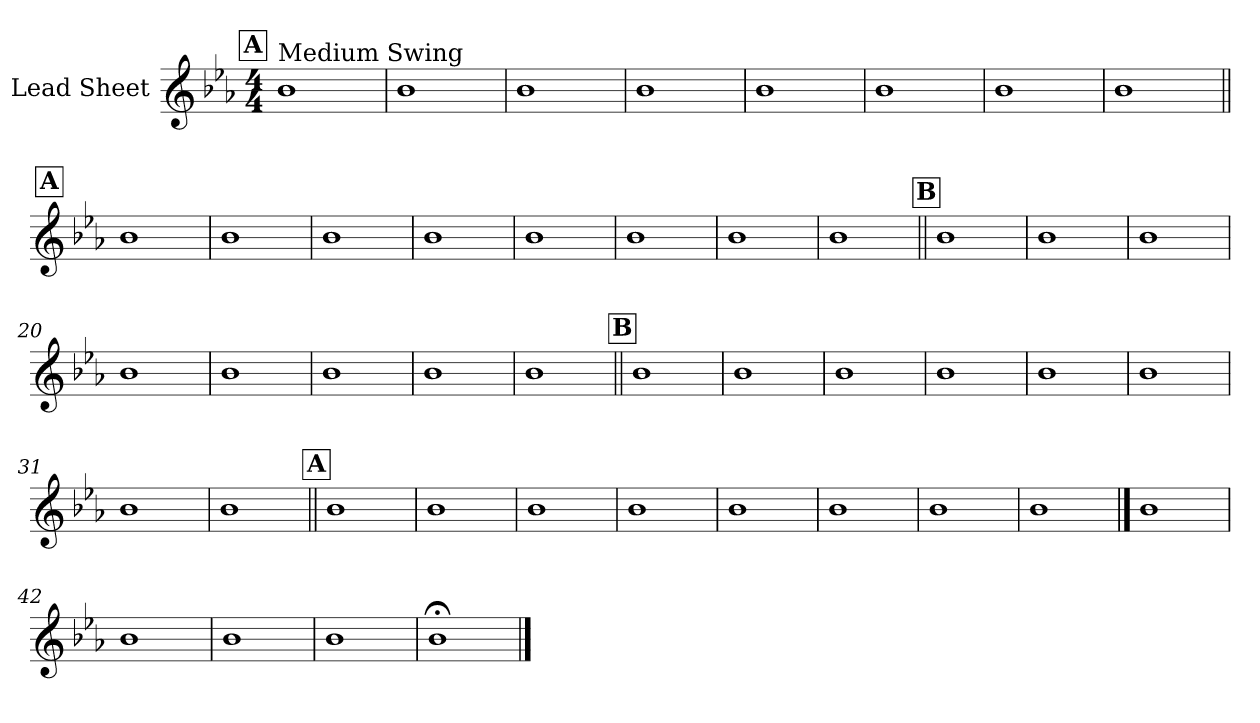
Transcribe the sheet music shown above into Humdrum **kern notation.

**kern
*part1
*staff1
*I"Lead Sheet
*clefG2
*k[b-e-a-]
*c:
*M4/4
!!LO:REH:place=s1:a:fs=14:t=A
=1
!LO:TX:a:t=Medium Swing
1b-
=2
1b-
=3
1b-
=4
1b-
!!LO:LB:g=z
=5
1b-
=6
1b-
=7
1b-
=8
1b-
!!LO:LB:g=z
!!LO:REH:place=s1:a:fs=14:t=A
=9||
1b-
=10
1b-
=11
1b-
=12
1b-
!!LO:LB:g=z
=13
1b-
=14
1b-
=15
1b-
=16
1b-
!!LO:LB:g=z
!!LO:REH:place=s1:a:fs=14:t=B
=17||
1b-
=18
1b-
=19
1b-
=20
1b-
!!LO:LB:g=z
=21
1b-
=22
1b-
=23
1b-
=24
1b-
!!LO:LB:g=z
!!LO:REH:place=s1:a:fs=14:t=B
=25||
1b-
=26
1b-
=27
1b-
=28
1b-
!!LO:LB:g=z
=29
1b-
=30
1b-
=31
1b-
=32
1b-
!!LO:LB:g=z
!!LO:REH:place=s1:a:fs=14:t=A
=33||
1b-
=34
1b-
=35
1b-
=36
1b-
!!LO:LB:g=z
=37
1b-
=38
1b-
=39
1b-
=40
1b-
!!LO:PB:g=z
==41
1b-
=42
1b-
=43
1b-
=44
1b-
!!LO:LB:g=z
=45
1b-;<
==
*-
